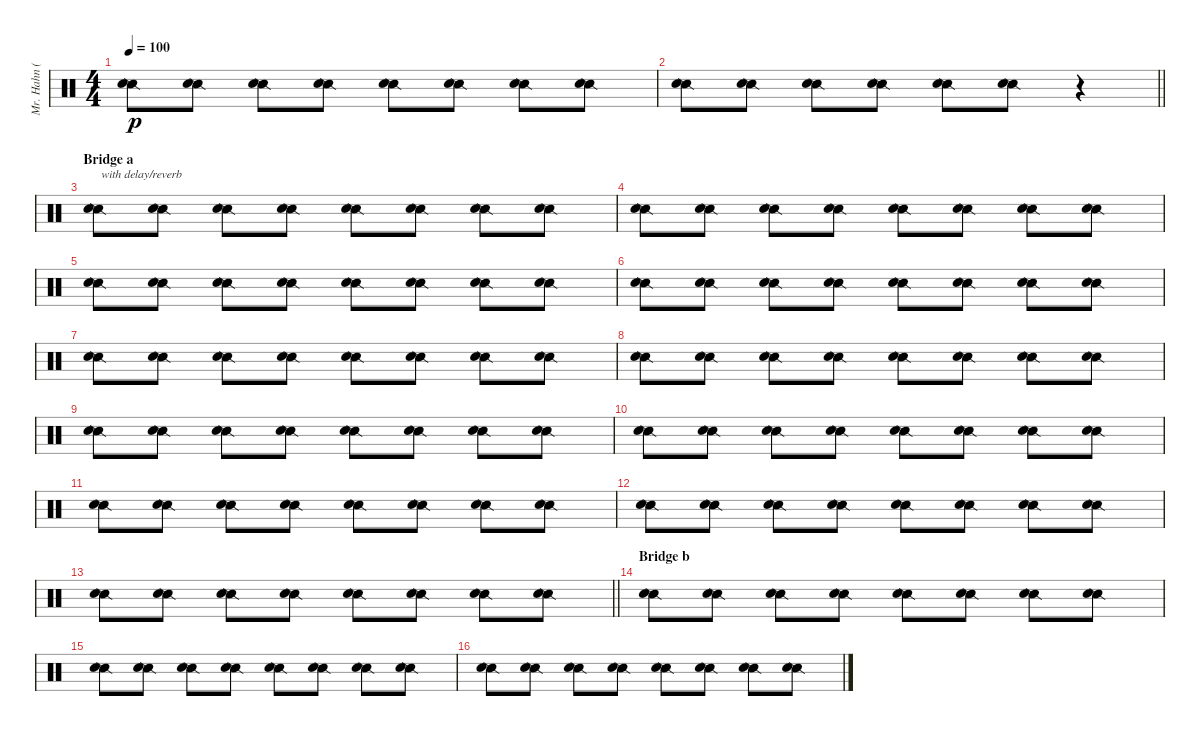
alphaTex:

\track ("Mr. Hahn (Sampler)" "Mr. Hahn (") {instrument percussion}
\staff {score}
\articulation defaults
\ts (4 4)
\tempo 100
\clef neutral
\ks c
("Snare (side stick) 2" "Hand Clap (hit)").8{dy p} ("Snare (side stick) 2" "Hand Clap (hit)").8 ("Snare (side stick) 2" "Hand Clap (hit)").8 ("Snare (side stick) 2" "Hand Clap (hit)").8 ("Snare (side stick) 2" "Hand Clap (hit)").8 ("Snare (side stick) 2" "Hand Clap (hit)").8 ("Snare (side stick) 2" "Hand Clap (hit)").8 ("Snare (side stick) 2" "Hand Clap (hit)").8 |
\barLineRight lightlight
("Snare (side stick) 2" "Hand Clap (hit)").8 ("Snare (side stick) 2" "Hand Clap (hit)").8 ("Snare (side stick) 2" "Hand Clap (hit)").8 ("Snare (side stick) 2" "Hand Clap (hit)").8 ("Snare (side stick) 2" "Hand Clap (hit)").8 ("Snare (side stick) 2" "Hand Clap (hit)").8 r.4 |
\section ("" "Bridge a")
("Snare (side stick) 2" "Hand Clap (hit)").8{txt "with delay/reverb"} ("Snare (side stick) 2" "Hand Clap (hit)").8 ("Snare (side stick) 2" "Hand Clap (hit)").8 ("Snare (side stick) 2" "Hand Clap (hit)").8 ("Snare (side stick) 2" "Hand Clap (hit)").8 ("Snare (side stick) 2" "Hand Clap (hit)").8 ("Snare (side stick) 2" "Hand Clap (hit)").8 ("Snare (side stick) 2" "Hand Clap (hit)").8 |
("Snare (side stick) 2" "Hand Clap (hit)").8 ("Snare (side stick) 2" "Hand Clap (hit)").8 ("Snare (side stick) 2" "Hand Clap (hit)").8 ("Snare (side stick) 2" "Hand Clap (hit)").8 ("Snare (side stick) 2" "Hand Clap (hit)").8 ("Snare (side stick) 2" "Hand Clap (hit)").8 ("Snare (side stick) 2" "Hand Clap (hit)").8 ("Snare (side stick) 2" "Hand Clap (hit)").8 |
("Snare (side stick) 2" "Hand Clap (hit)").8 ("Snare (side stick) 2" "Hand Clap (hit)").8 ("Snare (side stick) 2" "Hand Clap (hit)").8 ("Snare (side stick) 2" "Hand Clap (hit)").8 ("Snare (side stick) 2" "Hand Clap (hit)").8 ("Snare (side stick) 2" "Hand Clap (hit)").8 ("Snare (side stick) 2" "Hand Clap (hit)").8 ("Snare (side stick) 2" "Hand Clap (hit)").8 |
("Snare (side stick) 2" "Hand Clap (hit)").8 ("Snare (side stick) 2" "Hand Clap (hit)").8 ("Snare (side stick) 2" "Hand Clap (hit)").8 ("Snare (side stick) 2" "Hand Clap (hit)").8 ("Snare (side stick) 2" "Hand Clap (hit)").8 ("Snare (side stick) 2" "Hand Clap (hit)").8 ("Snare (side stick) 2" "Hand Clap (hit)").8 ("Snare (side stick) 2" "Hand Clap (hit)").8 |
("Snare (side stick) 2" "Hand Clap (hit)").8 ("Snare (side stick) 2" "Hand Clap (hit)").8 ("Snare (side stick) 2" "Hand Clap (hit)").8 ("Snare (side stick) 2" "Hand Clap (hit)").8 ("Snare (side stick) 2" "Hand Clap (hit)").8 ("Snare (side stick) 2" "Hand Clap (hit)").8 ("Snare (side stick) 2" "Hand Clap (hit)").8 ("Snare (side stick) 2" "Hand Clap (hit)").8 |
("Snare (side stick) 2" "Hand Clap (hit)").8 ("Snare (side stick) 2" "Hand Clap (hit)").8 ("Snare (side stick) 2" "Hand Clap (hit)").8 ("Snare (side stick) 2" "Hand Clap (hit)").8 ("Snare (side stick) 2" "Hand Clap (hit)").8 ("Snare (side stick) 2" "Hand Clap (hit)").8 ("Snare (side stick) 2" "Hand Clap (hit)").8 ("Snare (side stick) 2" "Hand Clap (hit)").8 |
("Snare (side stick) 2" "Hand Clap (hit)").8 ("Snare (side stick) 2" "Hand Clap (hit)").8 ("Snare (side stick) 2" "Hand Clap (hit)").8 ("Snare (side stick) 2" "Hand Clap (hit)").8 ("Snare (side stick) 2" "Hand Clap (hit)").8 ("Snare (side stick) 2" "Hand Clap (hit)").8 ("Snare (side stick) 2" "Hand Clap (hit)").8 ("Snare (side stick) 2" "Hand Clap (hit)").8 |
("Snare (side stick) 2" "Hand Clap (hit)").8 ("Snare (side stick) 2" "Hand Clap (hit)").8 ("Snare (side stick) 2" "Hand Clap (hit)").8 ("Snare (side stick) 2" "Hand Clap (hit)").8 ("Snare (side stick) 2" "Hand Clap (hit)").8 ("Snare (side stick) 2" "Hand Clap (hit)").8 ("Snare (side stick) 2" "Hand Clap (hit)").8 ("Snare (side stick) 2" "Hand Clap (hit)").8 |
("Snare (side stick) 2" "Hand Clap (hit)").8 ("Snare (side stick) 2" "Hand Clap (hit)").8 ("Snare (side stick) 2" "Hand Clap (hit)").8 ("Snare (side stick) 2" "Hand Clap (hit)").8 ("Snare (side stick) 2" "Hand Clap (hit)").8 ("Snare (side stick) 2" "Hand Clap (hit)").8 ("Snare (side stick) 2" "Hand Clap (hit)").8 ("Snare (side stick) 2" "Hand Clap (hit)").8 |
("Snare (side stick) 2" "Hand Clap (hit)").8 ("Snare (side stick) 2" "Hand Clap (hit)").8 ("Snare (side stick) 2" "Hand Clap (hit)").8 ("Snare (side stick) 2" "Hand Clap (hit)").8 ("Snare (side stick) 2" "Hand Clap (hit)").8 ("Snare (side stick) 2" "Hand Clap (hit)").8 ("Snare (side stick) 2" "Hand Clap (hit)").8 ("Snare (side stick) 2" "Hand Clap (hit)").8 |
\barLineRight lightlight
("Snare (side stick) 2" "Hand Clap (hit)").8 ("Snare (side stick) 2" "Hand Clap (hit)").8 ("Snare (side stick) 2" "Hand Clap (hit)").8 ("Snare (side stick) 2" "Hand Clap (hit)").8 ("Snare (side stick) 2" "Hand Clap (hit)").8 ("Snare (side stick) 2" "Hand Clap (hit)").8 ("Snare (side stick) 2" "Hand Clap (hit)").8 ("Snare (side stick) 2" "Hand Clap (hit)").8 |
\section ("" "Bridge b")
("Snare (side stick) 2" "Hand Clap (hit)").8 ("Snare (side stick) 2" "Hand Clap (hit)").8 ("Snare (side stick) 2" "Hand Clap (hit)").8 ("Snare (side stick) 2" "Hand Clap (hit)").8 ("Snare (side stick) 2" "Hand Clap (hit)").8 ("Snare (side stick) 2" "Hand Clap (hit)").8 ("Snare (side stick) 2" "Hand Clap (hit)").8 ("Snare (side stick) 2" "Hand Clap (hit)").8 |
("Snare (side stick) 2" "Hand Clap (hit)").8 ("Snare (side stick) 2" "Hand Clap (hit)").8 ("Snare (side stick) 2" "Hand Clap (hit)").8 ("Snare (side stick) 2" "Hand Clap (hit)").8 ("Snare (side stick) 2" "Hand Clap (hit)").8 ("Snare (side stick) 2" "Hand Clap (hit)").8 ("Snare (side stick) 2" "Hand Clap (hit)").8 ("Snare (side stick) 2" "Hand Clap (hit)").8 |
("Snare (side stick) 2" "Hand Clap (hit)").8 ("Snare (side stick) 2" "Hand Clap (hit)").8 ("Snare (side stick) 2" "Hand Clap (hit)").8 ("Snare (side stick) 2" "Hand Clap (hit)").8 ("Snare (side stick) 2" "Hand Clap (hit)").8 ("Snare (side stick) 2" "Hand Clap (hit)").8 ("Snare (side stick) 2" "Hand Clap (hit)").8 ("Snare (side stick) 2" "Hand Clap (hit)").8
